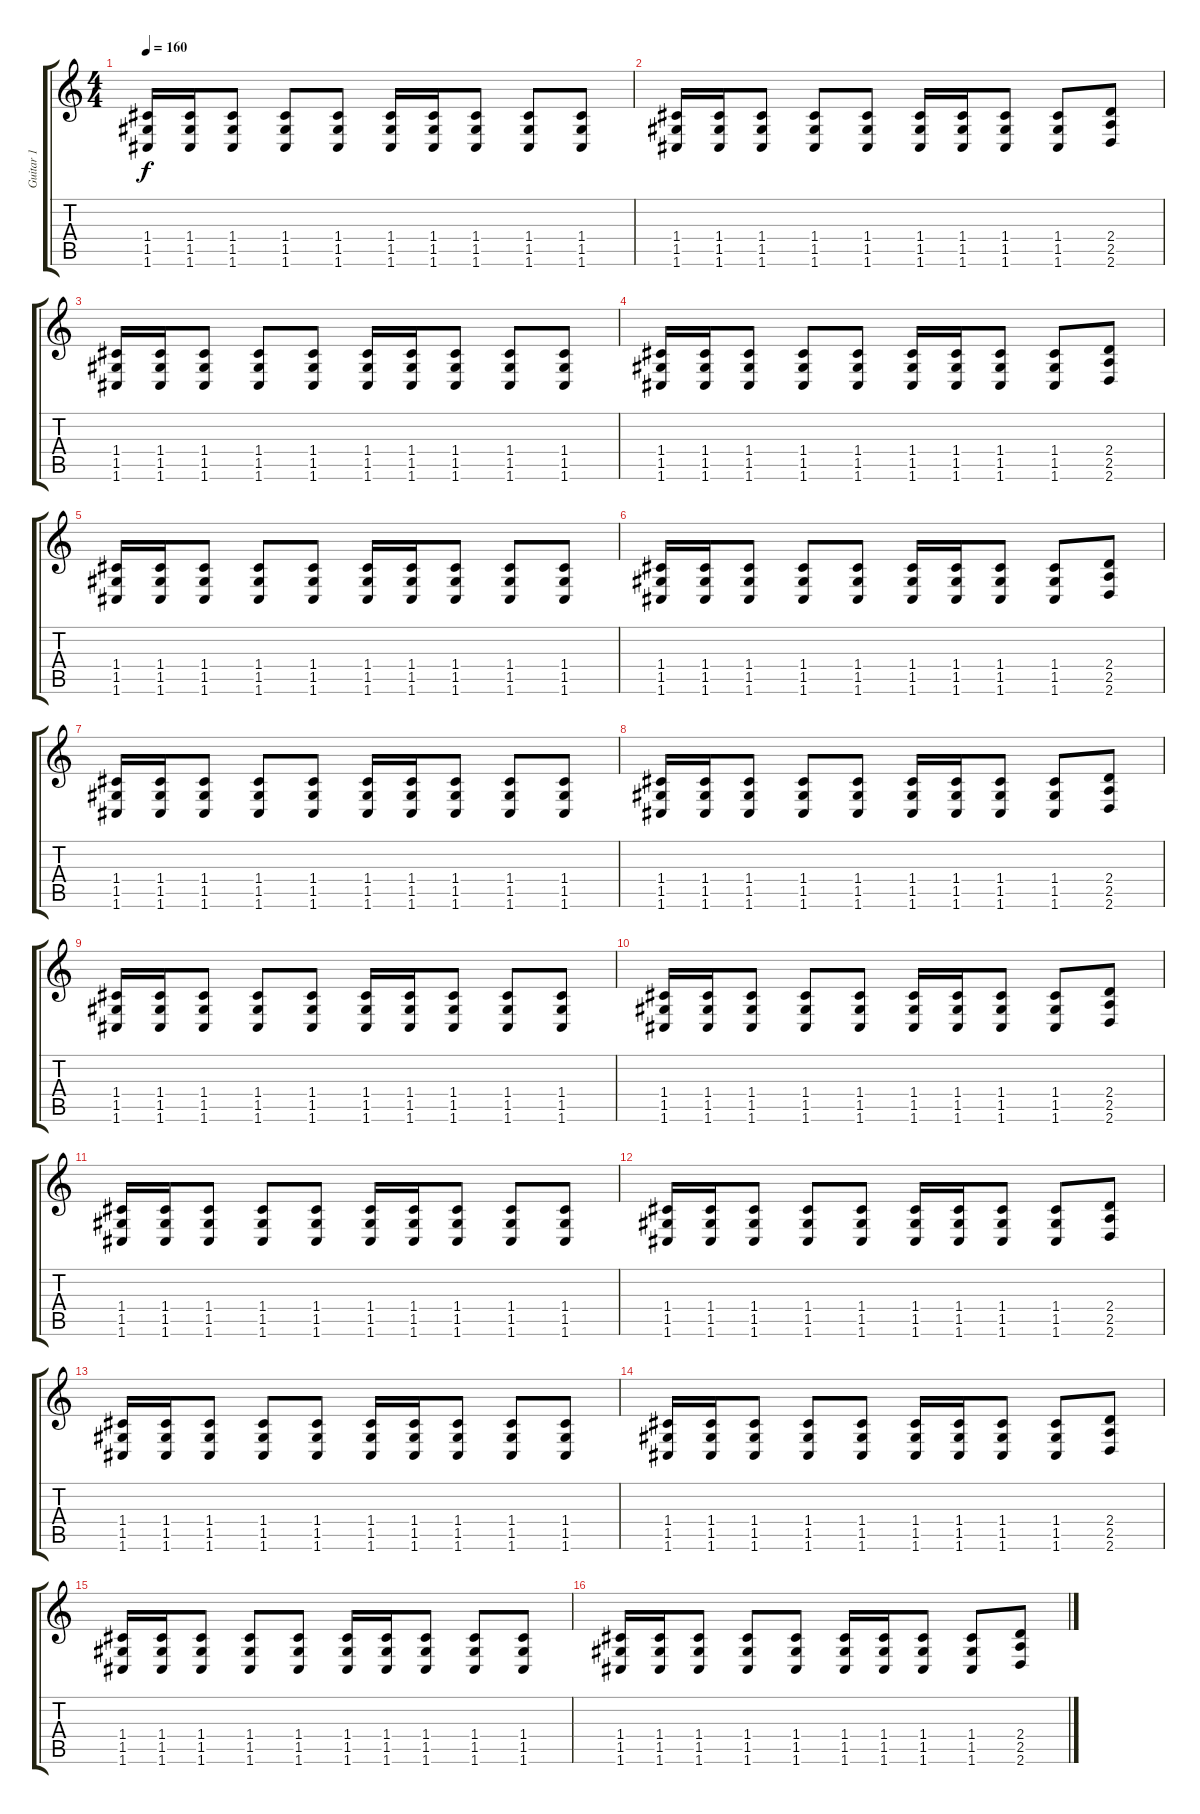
\track ("Guitar 1" "Guitar 1") {instrument distortionguitar}
\staff {score tabs}
\tuning (D4 A3 F3 C3 G2 C2) {hide}
\ts (4 4)
\tempo 160
\clef g2
\ks c
(1.4 1.5 1.6).16{dy f} (1.4 1.5 1.6).16 (1.4 1.5 1.6).8 (1.4 1.5 1.6).8 (1.4 1.5 1.6).8 (1.4 1.5 1.6).16 (1.4 1.5 1.6).16 (1.4 1.5 1.6).8 (1.4 1.5 1.6).8 (1.4 1.5 1.6).8 |
(1.4 1.5 1.6).16 (1.4 1.5 1.6).16 (1.4 1.5 1.6).8 (1.4 1.5 1.6).8 (1.4 1.5 1.6).8 (1.4 1.5 1.6).16 (1.4 1.5 1.6).16 (1.4 1.5 1.6).8 (1.4 1.5 1.6).8 (2.4 2.5 2.6).8 |
(1.4 1.5 1.6).16 (1.4 1.5 1.6).16 (1.4 1.5 1.6).8 (1.4 1.5 1.6).8 (1.4 1.5 1.6).8 (1.4 1.5 1.6).16 (1.4 1.5 1.6).16 (1.4 1.5 1.6).8 (1.4 1.5 1.6).8 (1.4 1.5 1.6).8 |
(1.4 1.5 1.6).16 (1.4 1.5 1.6).16 (1.4 1.5 1.6).8 (1.4 1.5 1.6).8 (1.4 1.5 1.6).8 (1.4 1.5 1.6).16 (1.4 1.5 1.6).16 (1.4 1.5 1.6).8 (1.4 1.5 1.6).8 (2.4 2.5 2.6).8 |
(1.4 1.5 1.6).16{volume 15 balance 8} (1.4 1.5 1.6).16 (1.4 1.5 1.6).8 (1.4 1.5 1.6).8 (1.4 1.5 1.6).8 (1.4 1.5 1.6).16 (1.4 1.5 1.6).16 (1.4 1.5 1.6).8 (1.4 1.5 1.6).8 (1.4 1.5 1.6).8 |
(1.4 1.5 1.6).16 (1.4 1.5 1.6).16 (1.4 1.5 1.6).8 (1.4 1.5 1.6).8 (1.4 1.5 1.6).8 (1.4 1.5 1.6).16 (1.4 1.5 1.6).16 (1.4 1.5 1.6).8 (1.4 1.5 1.6).8 (2.4 2.5 2.6).8 |
(1.4 1.5 1.6).16 (1.4 1.5 1.6).16 (1.4 1.5 1.6).8 (1.4 1.5 1.6).8 (1.4 1.5 1.6).8 (1.4 1.5 1.6).16 (1.4 1.5 1.6).16 (1.4 1.5 1.6).8 (1.4 1.5 1.6).8 (1.4 1.5 1.6).8 |
(1.4 1.5 1.6).16 (1.4 1.5 1.6).16 (1.4 1.5 1.6).8 (1.4 1.5 1.6).8 (1.4 1.5 1.6).8 (1.4 1.5 1.6).16 (1.4 1.5 1.6).16 (1.4 1.5 1.6).8 (1.4 1.5 1.6).8 (2.4 2.5 2.6).8 |
(1.4 1.5 1.6).16 (1.4 1.5 1.6).16 (1.4 1.5 1.6).8 (1.4 1.5 1.6).8 (1.4 1.5 1.6).8 (1.4 1.5 1.6).16 (1.4 1.5 1.6).16 (1.4 1.5 1.6).8 (1.4 1.5 1.6).8 (1.4 1.5 1.6).8 |
(1.4 1.5 1.6).16 (1.4 1.5 1.6).16 (1.4 1.5 1.6).8 (1.4 1.5 1.6).8 (1.4 1.5 1.6).8 (1.4 1.5 1.6).16 (1.4 1.5 1.6).16 (1.4 1.5 1.6).8 (1.4 1.5 1.6).8 (2.4 2.5 2.6).8 |
(1.4 1.5 1.6).16 (1.4 1.5 1.6).16 (1.4 1.5 1.6).8 (1.4 1.5 1.6).8 (1.4 1.5 1.6).8 (1.4 1.5 1.6).16 (1.4 1.5 1.6).16 (1.4 1.5 1.6).8 (1.4 1.5 1.6).8 (1.4 1.5 1.6).8 |
(1.4 1.5 1.6).16 (1.4 1.5 1.6).16 (1.4 1.5 1.6).8 (1.4 1.5 1.6).8 (1.4 1.5 1.6).8 (1.4 1.5 1.6).16 (1.4 1.5 1.6).16 (1.4 1.5 1.6).8 (1.4 1.5 1.6).8 (2.4 2.5 2.6).8 |
(1.4 1.5 1.6).16{volume 15 balance 8} (1.4 1.5 1.6).16 (1.4 1.5 1.6).8 (1.4 1.5 1.6).8 (1.4 1.5 1.6).8 (1.4 1.5 1.6).16 (1.4 1.5 1.6).16 (1.4 1.5 1.6).8 (1.4 1.5 1.6).8 (1.4 1.5 1.6).8 |
(1.4 1.5 1.6).16 (1.4 1.5 1.6).16 (1.4 1.5 1.6).8 (1.4 1.5 1.6).8 (1.4 1.5 1.6).8 (1.4 1.5 1.6).16 (1.4 1.5 1.6).16 (1.4 1.5 1.6).8 (1.4 1.5 1.6).8 (2.4 2.5 2.6).8 |
(1.4 1.5 1.6).16 (1.4 1.5 1.6).16 (1.4 1.5 1.6).8 (1.4 1.5 1.6).8 (1.4 1.5 1.6).8 (1.4 1.5 1.6).16 (1.4 1.5 1.6).16 (1.4 1.5 1.6).8 (1.4 1.5 1.6).8 (1.4 1.5 1.6).8 |
(1.4 1.5 1.6).16 (1.4 1.5 1.6).16 (1.4 1.5 1.6).8 (1.4 1.5 1.6).8 (1.4 1.5 1.6).8 (1.4 1.5 1.6).16 (1.4 1.5 1.6).16 (1.4 1.5 1.6).8 (1.4 1.5 1.6).8 (2.4 2.5 2.6).8
